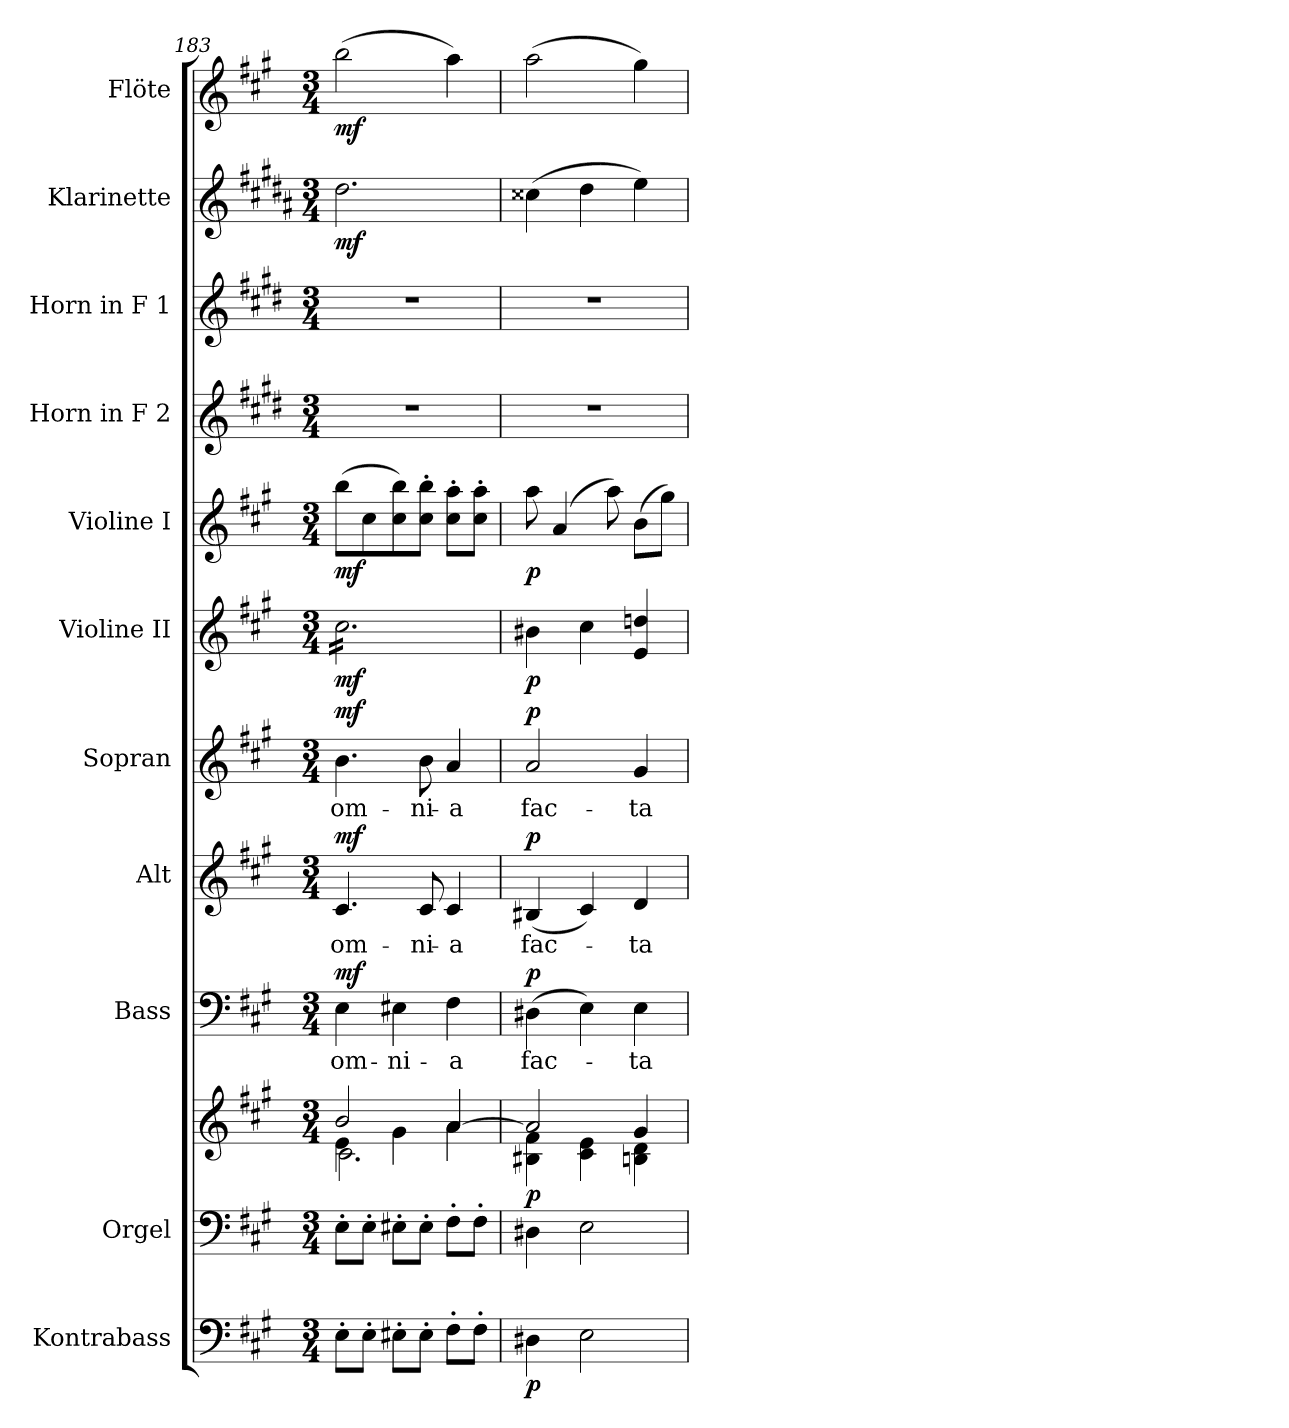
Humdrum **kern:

**kern	**dynam	**kern	**kern	**dynam	**kern	**text	**dynam	**kern	**text	**dynam	**kern	**text	**dynam	**kern	**dynam	**kern	**dynam	**kern	**kern	**kern	**dynam	**kern	**dynam
*part11	*part11	*part10	*part10	*part10	*part9	*part9	*part9	*part8	*part8	*part8	*part7	*part7	*part7	*part6	*part6	*part5	*part5	*part4	*part3	*part2	*part2	*part1	*part1
*staff12	*staff12	*staff11	*staff10	*staff10/11	*staff9	*staff9	*staff9	*staff8	*staff8	*staff8	*staff7	*staff7	*staff7	*staff6	*staff6	*staff5	*staff5	*staff4	*staff3	*staff2	*staff2	*staff1	*staff1
*I"Kontrabass	*	*I"Orgel	*	*	*I"Bass	*	*	*I"Alt	*	*	*I"Sopran	*	*	*I"Violine II	*	*I"Violine I	*	*I"Horn in F 2	*I"Horn in F 1	*I"Klarinette	*	*I"Flöte	*
*I'Kb.	*	*I'Org.	*	*	*I'B.	*	*	*I'A.	*	*	*I'S.	*	*	*I'Vl. II	*	*I'Vl. I	*	*	*	*I'Kl.	*	*I'Fl.	*
*clefF4	*	*clefF4	*clefG2	*	*clefF4	*	*	*clefG2	*	*	*clefG2	*	*	*clefG2	*	*clefG2	*	*clefG2	*clefG2	*clefG2	*	*clefG2	*
*ITrd7c12	*	*	*	*	*	*	*	*	*	*	*	*	*	*	*	*	*	*ITrd4c7	*ITrd4c7	*ITrd1c2	*	*	*
*k[f#c#g#]	*	*k[f#c#g#]	*k[f#c#g#]	*	*k[f#c#g#]	*	*	*k[f#c#g#]	*	*	*k[f#c#g#]	*	*	*k[f#c#g#]	*	*k[f#c#g#]	*	*k[f#c#g#]	*k[f#c#g#]	*k[f#c#g#]	*	*k[f#c#g#]	*
*A:	*	*A:	*A:	*	*A:	*	*	*A:	*	*	*A:	*	*	*A:	*	*A:	*	*A:	*A:	*A:	*	*A:	*
*M3/4	*	*M3/4	*M3/4	*	*M3/4	*	*	*M3/4	*	*	*M3/4	*	*	*M3/4	*	*M3/4	*	*M3/4	*M3/4	*M3/4	*	*M3/4	*
=183	=183	=183	=183	=183	=183	=183	=183	=183	=183	=183	=183	=183	=183	=183	=183	=183	=183	=183	=183	=183	=183	=183	=183
*	*	*	*^	*	*	*	*	*	*	*	*	*	*	*	*	*	*	*	*	*	*	*	*
*	*	*	*	*^	*	*	*	*	*	*	*	*	*	*	*	*	*	*	*	*	*	*	*	*
!	!	!	!	!	!	!	!	!LO:LY:b	!LO:DY:a	!	!LO:LY:b	!LO:DY:a	!	!LO:LY:b	!LO:DY:a	!	!LO:DY:b	!	!LO:DY:b	!	!	!	!LO:DY:b	!	!LO:DY:b
*	*	*	*	*	*	*	*	*	*	*	*	*	*	*	*	*tremolo	*	*	*	*	*	*	*	*	*
8EE'>\L	.	8E'>\L	2b/	4e\	2.c#\	.	4E\	om-	mf	4.c#/	om-	mf	4.b\	om-	mf	16cc#\LL	mf	(>8bb\L	mf	2.r	2.r	2.cc#\	mf	(>2bb\	mf
.	.	.	.	.	.	.	.	.	.	.	.	.	.	.	.	16cc#\	.	.	.	.	.	.	.	.	.
8EE'>\J	.	8E'>\J	.	.	.	.	.	.	.	.	.	.	.	.	.	16cc#\	.	8cc#\	.	.	.	.	.	.	.
.	.	.	.	.	.	.	.	.	.	.	.	.	.	.	.	16cc#\	.	.	.	.	.	.	.	.	.
!	!	!	!	!	!	!	!	!LO:LY:b	!	!	!	!	!	!	!	!	!	!	!	!	!	!	!	!	!
8EE#X'>\L	.	8E#X'>\L	.	4g#\	.	.	4E#X\	-ni-	.	.	.	.	.	.	.	16cc#\	.	8cc#\ 8bb\)	.	.	.	.	.	.	.
.	.	.	.	.	.	.	.	.	.	.	.	.	.	.	.	16cc#\	.	.	.	.	.	.	.	.	.
!	!	!	!	!	!	!	!	!	!	!	!LO:LY:b	!	!	!LO:LY:b	!	!	!	!	!	!	!	!	!	!	!
8EE#'>\J	.	8E#'>\J	.	.	.	.	.	.	.	8c#/	-ni-	.	8b\	-ni-	.	16cc#\	.	8cc#\'> 8bb\'>J	.	.	.	.	.	.	.
.	.	.	.	.	.	.	.	.	.	.	.	.	.	.	.	16cc#\	.	.	.	.	.	.	.	.	.
!	!	!	!	!	!	!	!	!LO:LY:b	!	!	!LO:LY:b	!	!	!LO:LY:b	!	!	!	!	!	!	!	!	!	!	!
8FF#'>\L	.	8F#'>\L	[>4a/	4a\	.	.	4F#\	-a	.	4c#/	-a	.	4a/	-a	.	16cc#\	.	8cc#\'> 8aa\'>L	.	.	.	.	.	4aa\)	.
.	.	.	.	.	.	.	.	.	.	.	.	.	.	.	.	16cc#\	.	.	.	.	.	.	.	.	.
8FF#'>\J	.	8F#'>\J	.	.	.	.	.	.	.	.	.	.	.	.	.	16cc#\	.	8cc#\'> 8aa\'>J	.	.	.	.	.	.	.
.	.	.	.	.	.	.	.	.	.	.	.	.	.	.	.	16cc#\JJ	.	.	.	.	.	.	.	.	.
*	*	*	*	*	*	*	*	*	*	*	*	*	*	*	*	*Xtremolo	*	*	*	*	*	*	*	*	*
*	*	*	*	*v	*v	*	*	*	*	*	*	*	*	*	*	*	*	*	*	*	*	*	*	*	*
=184	=184	=184	=184	=184	=184	=184	=184	=184	=184	=184	=184	=184	=184	=184	=184	=184	=184	=184	=184	=184	=184	=184	=184	=184
!	!LO:DY:b	!	!	!	!LO:DY:b	!	!LO:LY:b	!LO:DY:a	!	!LO:LY:b	!LO:DY:a	!	!LO:LY:b	!LO:DY:a	!	!LO:DY:b	!	!LO:DY:b	!	!	!	!	!	!
4DD#X\	p	4D#X\	2a/]	4B#X\ 4f#\	p	(>4D#X\	fac-	p	(<4B#X/	fac-	p	2a/	fac-	p	4b#X\	p	8aa\	p	2.r	2.r	(>4b#X\	.	(>2aa\	.
.	.	.	.	.	.	.	.	.	.	.	.	.	.	.	.	.	(4a/	.	.	.	.	.	.	.
2EE\	.	2E\	.	4c#\ 4e\	.	4E\)	.	.	4c#/)	.	.	.	.	.	4cc#\	.	.	.	.	.	4cc#\	.	.	.
.	.	.	.	.	.	.	.	.	.	.	.	.	.	.	.	.	8aa\)	.	.	.	.	.	.	.
!	!	!	!	!	!	!	!LO:LY:b	!	!	!LO:LY:b	!	!	!LO:LY:b	!	!	!	!	!	!	!	!	!	!	!
.	.	.	4g#/	4Bn\ 4d\	.	4E\	-ta	.	4d/	-ta	.	4g#/	-ta	.	4e/ 4ddn/	.	(>8b\L	.	.	.	4dd\)	.	4gg#\)	.
.	.	.	.	.	.	.	.	.	.	.	.	.	.	.	.	.	8gg#\J)	.	.	.	.	.	.	.
*	*	*	*v	*v	*	*	*	*	*	*	*	*	*	*	*	*	*	*	*	*	*	*	*	*
=	=	=	=	=	=	=	=	=	=	=	=	=	=	=	=	=	=	=	=	=	=	=	=
*-	*-	*-	*-	*-	*-	*-	*-	*-	*-	*-	*-	*-	*-	*-	*-	*-	*-	*-	*-	*-	*-	*-	*-
